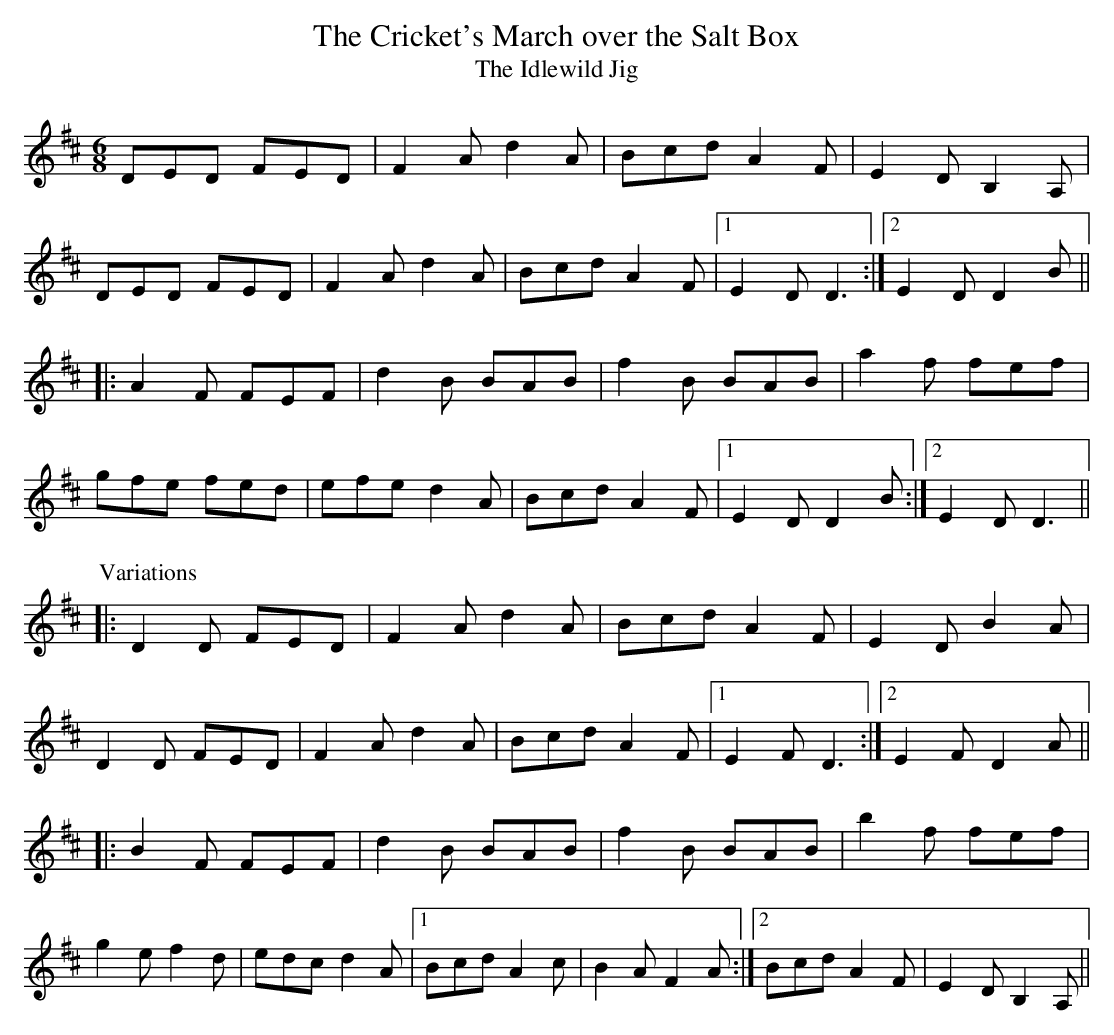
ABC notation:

X:1
T:Cricket's March over the Salt Box, The
T:Idlewild Jig, The
M:6/8
L:1/8
K:D
DED FED | F2A d2A | Bcd A2F | E2D B,2A, |
DED FED | F2A d2A | Bcd A2F |1 E2D D3 :|2 E2D D2B ||
|: A2F FEF | d2B BAB | f2B BAB | a2f fef |
gfe fed | efe d2A | Bcd A2F |1 E2D D2B :|2 E2D D3 ||
P:Variations
|: D2D FED | F2A d2A | Bcd A2F | E2D B2A |
D2D FED | F2A d2A | Bcd A2F |1 E2F D3 :|2 E2F D2A ||
|: B2F FEF | d2B BAB | f2B BAB | b2f fef |
g2e f2d | edc d2A |1 Bcd A2c | B2A F2A :|2 Bcd A2F | E2D B,2A, ||
